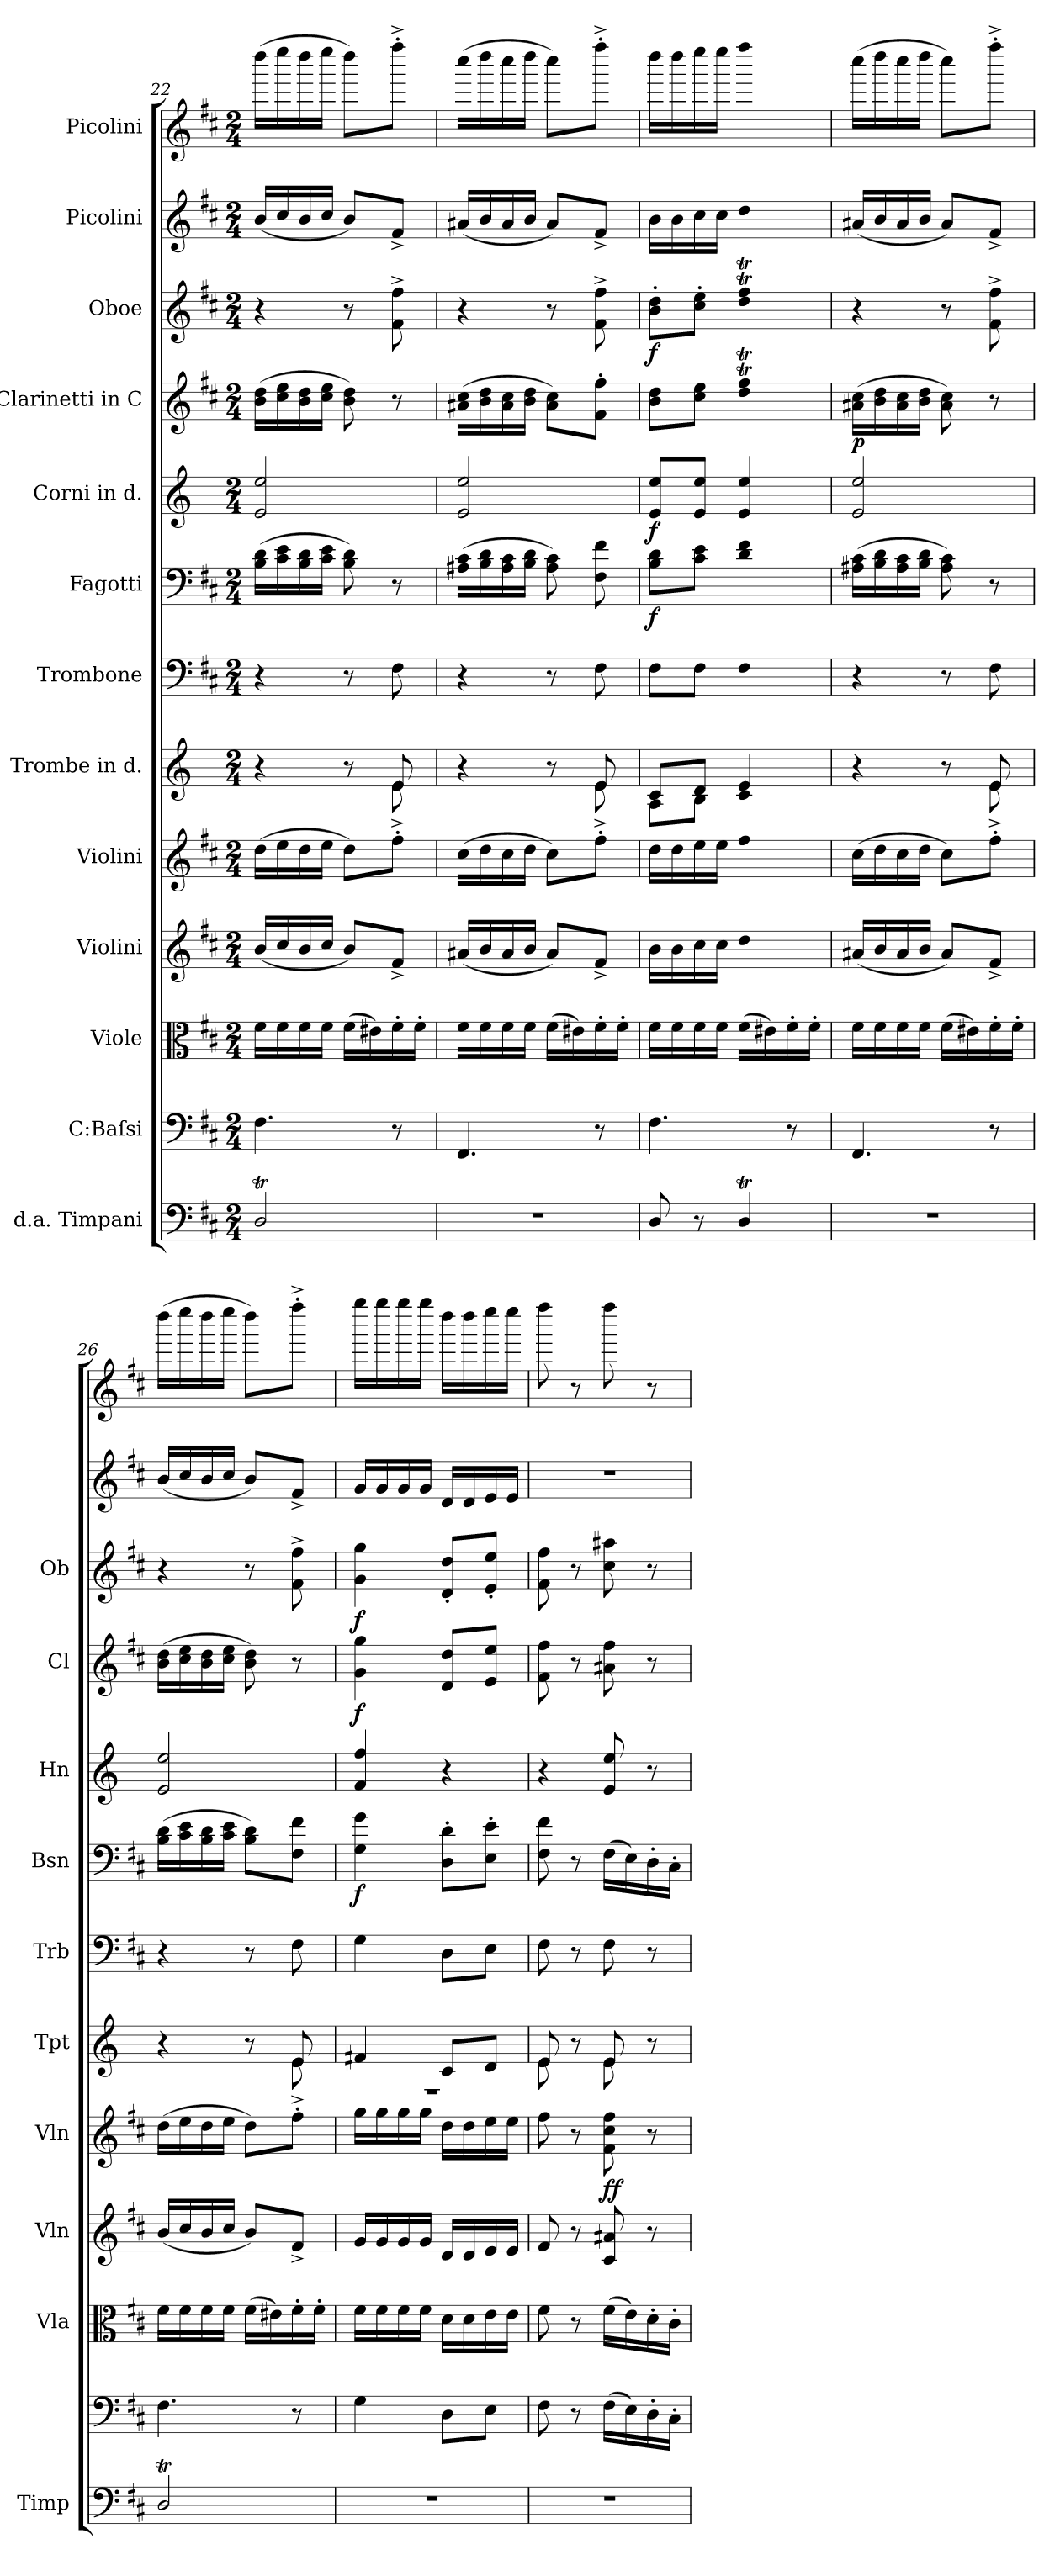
**kern	**kern	**kern	**kern	**kern	**dynam	**kern	**kern	**kern	**dynam	**kern	**dynam	**kern	**dynam	**kern	**dynam	**kern	**kern
*part13	*part12	*part11	*part10	*part9	*part9	*part8	*part7	*part6	*part6	*part5	*part5	*part4	*part4	*part3	*part3	*part2	*part1
*staff13	*staff12	*staff11	*staff10	*staff9	*staff9	*staff8	*staff7	*staff6	*staff6	*staff5	*staff5	*staff4	*staff4	*staff3	*staff3	*staff2	*staff1
*I"d.a. Timpani	*I"C:Baſsi	*I"Viole	*I"Violini	*I"Violini	*	*I"Trombe in d.	*I"Trombone	*I"Fagotti	*	*I"Corni in d.	*	*I"Clarinetti in C	*	*I"Oboe	*	*I"Picolini	*I"Picolini
*I'Timp	*	*I'Vla	*I'Vln	*I'Vln	*	*I'Tpt	*I'Trb	*I'Bsn	*	*I'Hn	*	*I'Cl	*	*I'Ob	*	*	*
*clefF4	*clefF4	*clefC3	*clefG2	*clefG2	*	*clefG2	*clefF4	*clefF4	*	*clefG2	*	*clefG2	*	*clefG2	*	*clefG2	*clefG2
*	*	*	*	*	*	*ITrd-1c-2	*	*	*	*ITrd-1c-2	*	*	*	*	*	*ITrd-8c-12	*ITrd-8c-12
*k[f#c#]	*k[f#c#]	*k[f#c#]	*k[f#c#]	*k[f#c#]	*	*k[f#c#]	*k[f#c#]	*k[f#c#]	*	*k[f#c#]	*	*k[f#c#]	*	*k[f#c#]	*	*k[f#c#]	*k[f#c#]
*b:	*b:	*b:	*b:	*b:	*	*b:	*b:	*b:	*	*b:	*	*b:	*	*b:	*	*b:	*b:
*M2/4	*M2/4	*M2/4	*M2/4	*M2/4	*	*M2/4	*M2/4	*M2/4	*	*M2/4	*	*M2/4	*	*M2/4	*	*M2/4	*M2/4
=22	=22	=22	=22	=22	=22	=22	=22	=22	=22	=22	=22	=22	=22	=22	=22	=22	=22
*	*	*	*	*	*	*^	*	*	*	*	*	*	*	*	*	*	*
2DT/	4.F#\	16f#\LL	(16b/LL	(16dd\LL	.	4r	4.ryy	4r	(16B\ 16d\LL	.	2f#/ 2ff#/	.	(16b\ 16dd\LL	.	4r	.	(16bb/LL	(16ddddd\LL
.	.	16f#\	16cc#/	16ee\	.	.	.	.	16c#\ 16e\	.	.	.	16cc#\ 16ee\	.	.	.	16ccc#/	16eeeee\
.	.	16f#\	16b/	16dd\	.	.	.	.	16B\ 16d\	.	.	.	16b\ 16dd\	.	.	.	16bb/	16ddddd\
.	.	16f#\JJ	16cc#/JJ	16ee\JJ	.	.	.	.	16c#\ 16e\JJ	.	.	.	16cc#\ 16ee\JJ	.	.	.	16ccc#/JJ	16eeeee\JJ
.	.	(16f#\LL	8b/L)	8dd\L)	.	8r	.	8r	8B\ 8d\)	.	.	.	8b\ 8dd\)	.	8r	.	8bb/L)	8ddddd\L)
.	.	16e#X\)	.	.	.	.	.	.	.	.	.	.	.	.	.	.	.	.
.	8r	16f#'\	8f#^/J	8ff#'^\J	.	8f#/	8f#\	8F#\	8r	.	.	.	8r	.	8f#^\ 8ff#^\	.	8ff#^/J	8fffff#'^\J
.	.	16f#'\JJ	.	.	.	.	.	.	.	.	.	.	.	.	.	.	.	.
=23	=23	=23	=23	=23	=23	=23	=23	=23	=23	=23	=23	=23	=23	=23	=23	=23	=23	=23
2r	4.FF#/	16f#\LL	(16a#X/LL	(16cc#\LL	.	4r	4.ryy	4r	(16A#X\ 16c#\LL	.	2f#/ 2ff#/	.	(16a#X\ 16cc#\LL	.	4r	.	(16aa#X/LL	(16ccccc#\LL
.	.	16f#\	16b/	16dd\	.	.	.	.	16B\ 16d\	.	.	.	16b\ 16dd\	.	.	.	16bb/	16ddddd\
.	.	16f#\	16a#/	16cc#\	.	.	.	.	16A#\ 16c#\	.	.	.	16a#\ 16cc#\	.	.	.	16aa#/	16ccccc#\
.	.	16f#\JJ	16b/JJ	16dd\JJ	.	.	.	.	16B\ 16d\JJ	.	.	.	16b\ 16dd\JJ	.	.	.	16bb/JJ	16ddddd\JJ
.	.	(16f#\LL	8a#/L)	8cc#\L)	.	8r	.	8r	8A#\ 8c#\)	.	.	.	8a#\ 8cc#\L)	.	8r	.	8aa#/L)	8ccccc#\L)
.	.	16e#X\)	.	.	.	.	.	.	.	.	.	.	.	.	.	.	.	.
.	8r	16f#'\	8f#^/J	8ff#'^\J	.	8f#/	8f#\	8F#\	8F#\ 8f#\	.	.	.	8f#'\ 8ff#'\J	.	8f#^\ 8ff#^\	.	8ff#^/J	8fffff#'^\J
.	.	16f#'\JJ	.	.	.	.	.	.	.	.	.	.	.	.	.	.	.	.
=24	=24	=24	=24	=24	=24	=24	=24	=24	=24	=24	=24	=24	=24	=24	=24	=24	=24	=24
8D/	4.F#\	16f#\LL	16b\LL	16dd\LL	.	8d/L	8B\L	8F#\L	8B\ 8d\L	f	8f#/ 8ff#/L	f	8b\ 8dd\L	.	8b'\ 8dd'\L	f	16bb\LL	16ddddd\LL
.	.	16f#\	16b\	16dd\	.	.	.	.	.	.	.	.	.	.	.	.	16bb\	16ddddd\
8r	.	16f#\	16cc#\	16ee\	.	8e/J	8c#\J	8F#\J	8c#\ 8e\J	.	8f#/ 8ff#/J	.	8cc#\ 8ee\J	.	8cc#'\ 8ee'\J	.	16ccc#\	16eeeee\
.	.	16f#\JJ	16cc#\JJ	16ee\JJ	.	.	.	.	.	.	.	.	.	.	.	.	16ccc#\JJ	16eeeee\JJ
4DT/	.	(16f#\LL	4dd\	4ff#\	.	4f#/	4d\	4F#\	4d\ 4f#\	.	4f#/ 4ff#/	.	4ddT\ 4ff#T\	.	4ddT\ 4ff#T\	.	4ddd\	4fffff#\
.	.	16e#X\)	.	.	.	.	.	.	.	.	.	.	.	.	.	.	.	.
.	8r	16f#'\	.	.	.	.	.	.	.	.	.	.	.	.	.	.	.	.
.	.	16f#'\JJ	.	.	.	.	.	.	.	.	.	.	.	.	.	.	.	.
=25	=25	=25	=25	=25	=25	=25	=25	=25	=25	=25	=25	=25	=25	=25	=25	=25	=25	=25
2r	4.FF#/	16f#\LL	(16a#X/LL	(16cc#\LL	.	4r	4.ryy	4r	(16A#X\ 16c#\LL	.	2f#/ 2ff#/	.	(16a#X\ 16cc#\LL	p	4r	.	(16aa#X/LL	(16ccccc#\LL
.	.	16f#\	16b/	16dd\	.	.	.	.	16B\ 16d\	.	.	.	16b\ 16dd\	.	.	.	16bb/	16ddddd\
.	.	16f#\	16a#/	16cc#\	.	.	.	.	16A#\ 16c#\	.	.	.	16a#\ 16cc#\	.	.	.	16aa#/	16ccccc#\
.	.	16f#\JJ	16b/JJ	16dd\JJ	.	.	.	.	16B\ 16d\JJ	.	.	.	16b\ 16dd\JJ	.	.	.	16bb/JJ	16ddddd\JJ
.	.	(16f#\LL	8a#/L)	8cc#\L)	.	8r	.	8r	8A#\ 8c#\)	.	.	.	8a#\ 8cc#\)	.	8r	.	8aa#/L)	8ccccc#\L)
.	.	16e#X\)	.	.	.	.	.	.	.	.	.	.	.	.	.	.	.	.
.	8r	16f#'\	8f#^/J	8ff#'^\J	.	8f#/	8f#\	8F#\	8r	.	.	.	8r	.	8f#^\ 8ff#^\	.	8ff#^/J	8fffff#'^\J
.	.	16f#'\JJ	.	.	.	.	.	.	.	.	.	.	.	.	.	.	.	.
=26	=26	=26	=26	=26	=26	=26	=26	=26	=26	=26	=26	=26	=26	=26	=26	=26	=26	=26
2DT/	4.F#\	16f#\LL	(16b/LL	(16dd\LL	.	4r	4.ryy	4r	(16B\ 16d\LL	.	2f#/ 2ff#/	.	(16b\ 16dd\LL	.	4r	.	(16bb/LL	(16ddddd\LL
.	.	16f#\	16cc#/	16ee\	.	.	.	.	16c#\ 16e\	.	.	.	16cc#\ 16ee\	.	.	.	16ccc#/	16eeeee\
.	.	16f#\	16b/	16dd\	.	.	.	.	16B\ 16d\	.	.	.	16b\ 16dd\	.	.	.	16bb/	16ddddd\
.	.	16f#\JJ	16cc#/JJ	16ee\JJ	.	.	.	.	16c#\ 16e\JJ	.	.	.	16cc#\ 16ee\JJ	.	.	.	16ccc#/JJ	16eeeee\JJ
.	.	(16f#\LL	8b/L)	8dd\L)	.	8r	.	8r	8B\ 8d\L)	.	.	.	8b\ 8dd\)	.	8r	.	8bb/L)	8ddddd\L)
.	.	16e#X\)	.	.	.	.	.	.	.	.	.	.	.	.	.	.	.	.
.	8r	16f#'\	8f#^/J	8ff#'^\J	.	8f#/	8f#\	8F#\	8F#\ 8f#\J	.	.	.	8r	.	8f#^\ 8ff#^\	.	8ff#^/J	8fffff#'^\J
.	.	16f#'\JJ	.	.	.	.	.	.	.	.	.	.	.	.	.	.	.	.
=27	=27	=27	=27	=27	=27	=27	=27	=27	=27	=27	=27	=27	=27	=27	=27	=27	=27	=27
2r	4G\	16f#\LL	16g/LL	16gg\LL	.	4g#X/	2r	4G\	4G\ 4g\	f	4g/ 4gg/	.	4g\ 4gg\	f	4g\ 4gg\	f	16gg/LL	16ggggg\LL
.	.	16f#\	16g/	16gg\	.	.	.	.	.	.	.	.	.	.	.	.	16gg/	16ggggg\
.	.	16f#\	16g/	16gg\	.	.	.	.	.	.	.	.	.	.	.	.	16gg/	16ggggg\
.	.	16f#\JJ	16g/JJ	16gg\JJ	.	.	.	.	.	.	.	.	.	.	.	.	16gg/JJ	16ggggg\JJ
.	8D\L	16d\LL	16d/LL	16dd\LL	.	8d/L	.	8D\L	8D'\ 8d'\L	.	4r	.	8d/ 8dd/L	.	8d'/ 8dd'/L	.	16dd/LL	16ddddd\LL
.	.	16d\	16d/	16dd\	.	.	.	.	.	.	.	.	.	.	.	.	16dd/	16ddddd\
.	8E\J	16e\	16e/	16ee\	.	8e/J	.	8E\J	8E'\ 8e'\J	.	.	.	8e/ 8ee/J	.	8e'/ 8ee'/J	.	16ee/	16eeeee\
.	.	16e\JJ	16e/JJ	16ee\JJ	.	.	.	.	.	.	.	.	.	.	.	.	16ee/JJ	16eeeee\JJ
=28	=28	=28	=28	=28	=28	=28	=28	=28	=28	=28	=28	=28	=28	=28	=28	=28	=28	=28
2r	8F#\	8f#\	8f#/	8ff#\	.	8f#/	8f#\	8F#\	8F#\ 8f#\	.	4r	.	8f#\ 8ff#\	.	8f#\ 8ff#\	.	2r	8fffff#\
.	8r	8r	8r	8r	.	8r	8ryy	8r	8r	.	.	.	8r	.	8r	.	.	8r
.	(16F#\LL	(16f#\LL	8c#/ 8a#X/	8f#\ 8cc#\ 8ff#\	ff	8f#/	8f#\	8F#\	(16F#\LL	.	8f#/ 8ff#/	.	8a#X\ 8ff#\	.	8cc#\ 8aa#X\	.	.	8fffff#\
.	16E\)	16e\)	.	.	.	.	.	.	16E\)	.	.	.	.	.	.	.	.	.
.	16D'\	16d'\	8r	8r	.	8r	8ryy	8r	16D'\	.	8r	.	8r	.	8r	.	.	8r
.	16C#'\JJ	16c#'\JJ	.	.	.	.	.	.	16C#'\JJ	.	.	.	.	.	.	.	.	.
*	*	*	*	*	*	*v	*v	*	*	*	*	*	*	*	*	*	*	*
=	=	=	=	=	=	=	=	=	=	=	=	=	=	=	=	=	=
*-	*-	*-	*-	*-	*-	*-	*-	*-	*-	*-	*-	*-	*-	*-	*-	*-	*-
